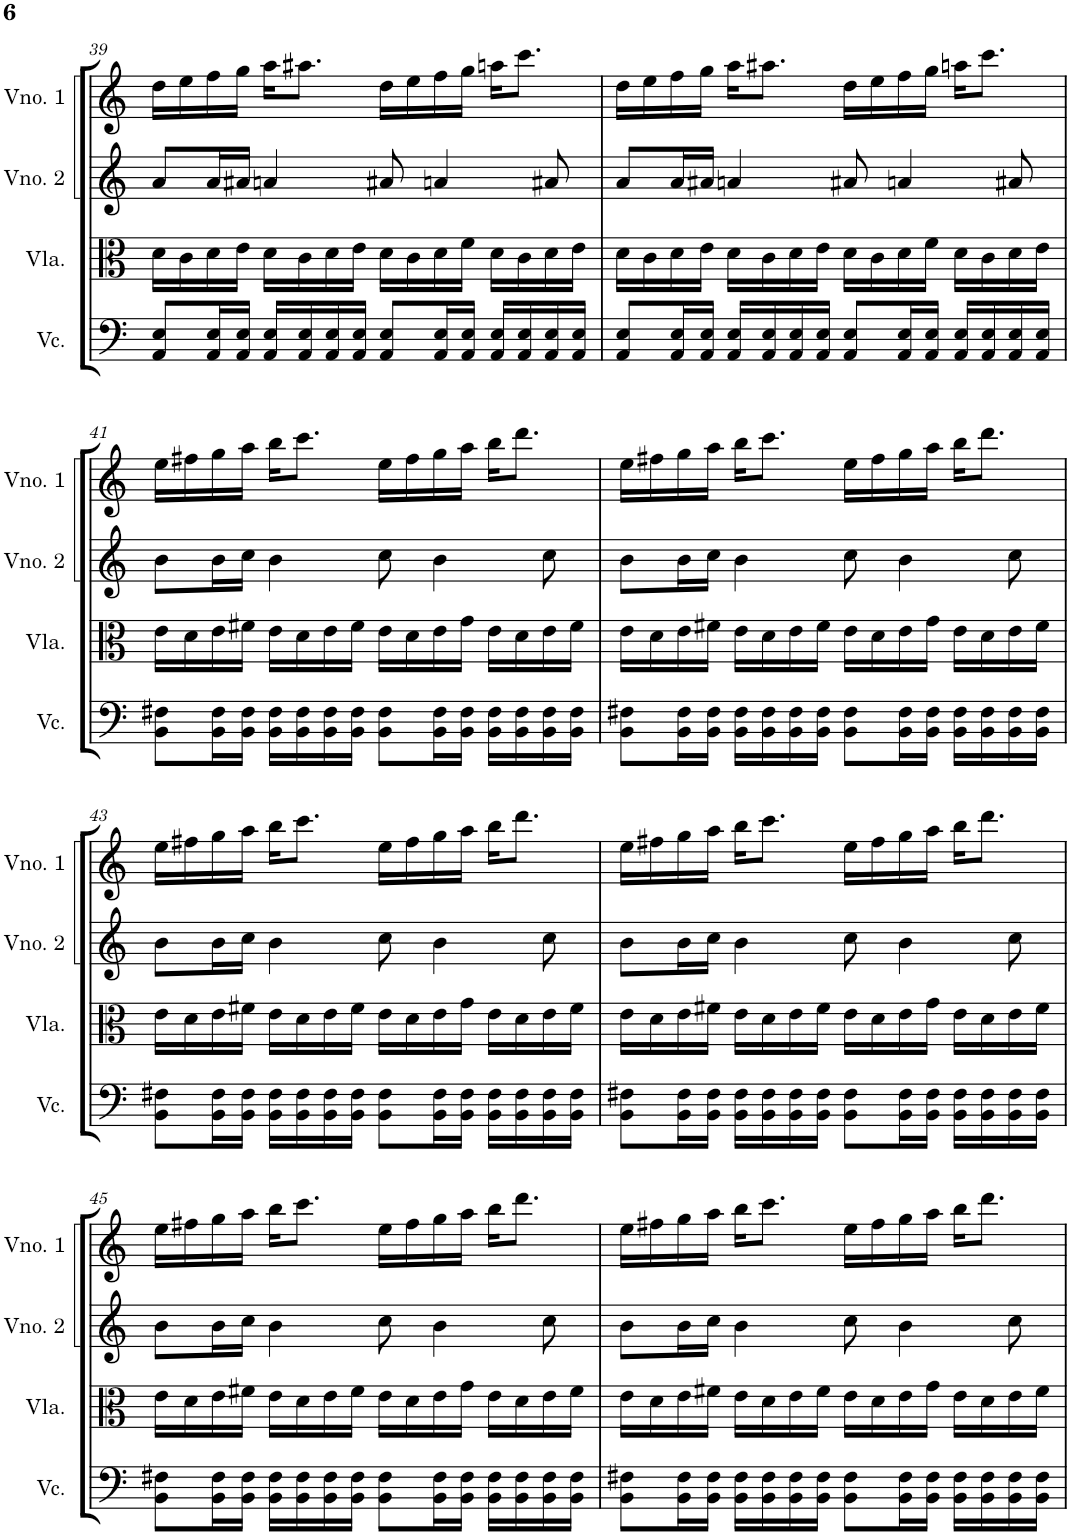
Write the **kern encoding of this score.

**kern	**kern	**kern	**kern
*part4	*part3	*part2	*part1
*staff4	*staff3	*staff2	*staff1
*I"Violoncelo	*I"Viola	*I"Violino 2	*I"Violino 1
*I'Vc.	*I'Vla.	*I'Vno. 2	*I'Vno. 1
!!LO:PB:g=z
*clefF4	*clefC3	*clefG2	*clefG2
*k[]	*k[]	*k[]	*k[]
*M4/4	*M4/4	*M4/4	*M4/4
=39	=39	=39	=39
8AA/ 8E/L	16d\LL	8a/L	16dd\LL
.	16c\	.	16ee\
16AA/ 16E/L	16d\	16a/L	16ff\
16AA/ 16E/JJ	16e\JJ	16a#X/JJ	16gg\JJ
16AA/ 16E/LL	16d\LL	4an/	16aa\KL
16AA/ 16E/	16c\	.	8.aa#X\J
16AA/ 16E/	16d\	.	.
16AA/ 16E/JJ	16e\JJ	.	.
8AA/ 8E/L	16d\LL	8a#X/	16dd\LL
.	16c\	.	16ee\
16AA/ 16E/L	16d\	4an/	16ff\
16AA/ 16E/JJ	16f\JJ	.	16gg\JJ
16AA/ 16E/LL	16d\LL	.	16aan\KL
16AA/ 16E/	16c\	.	8.ccc\J
16AA/ 16E/	16d\	8a#X/	.
16AA/ 16E/JJ	16e\JJ	.	.
=40	=40	=40	=40
8AA/ 8E/L	16d\LL	8a/L	16dd\LL
.	16c\	.	16ee\
16AA/ 16E/L	16d\	16a/L	16ff\
16AA/ 16E/JJ	16e\JJ	16a#X/JJ	16gg\JJ
16AA/ 16E/LL	16d\LL	4an/	16aa\KL
16AA/ 16E/	16c\	.	8.aa#X\J
16AA/ 16E/	16d\	.	.
16AA/ 16E/JJ	16e\JJ	.	.
8AA/ 8E/L	16d\LL	8a#X/	16dd\LL
.	16c\	.	16ee\
16AA/ 16E/L	16d\	4an/	16ff\
16AA/ 16E/JJ	16f\JJ	.	16gg\JJ
16AA/ 16E/LL	16d\LL	.	16aan\KL
16AA/ 16E/	16c\	.	8.ccc\J
16AA/ 16E/	16d\	8a#X/	.
16AA/ 16E/JJ	16e\JJ	.	.
!!LO:LB:g=z
=41	=41	=41	=41
8BB\ 8F#X\L	16e\LL	8b\L	16ee\LL
.	16d\	.	16ff#X\
16BB\ 16F#\L	16e\	16b\L	16gg\
16BB\ 16F#\JJ	16f#X\JJ	16cc\JJ	16aa\JJ
16BB\ 16F#\LL	16e\LL	4b\	16bb\KL
16BB\ 16F#\	16d\	.	8.ccc\J
16BB\ 16F#\	16e\	.	.
16BB\ 16F#\JJ	16f#\JJ	.	.
8BB\ 8F#\L	16e\LL	8cc\	16ee\LL
.	16d\	.	16ff#\
16BB\ 16F#\L	16e\	4b\	16gg\
16BB\ 16F#\JJ	16g\JJ	.	16aa\JJ
16BB\ 16F#\LL	16e\LL	.	16bb\KL
16BB\ 16F#\	16d\	.	8.ddd\J
16BB\ 16F#\	16e\	8cc\	.
16BB\ 16F#\JJ	16f#\JJ	.	.
=42	=42	=42	=42
8BB\ 8F#X\L	16e\LL	8b\L	16ee\LL
.	16d\	.	16ff#X\
16BB\ 16F#\L	16e\	16b\L	16gg\
16BB\ 16F#\JJ	16f#X\JJ	16cc\JJ	16aa\JJ
16BB\ 16F#\LL	16e\LL	4b\	16bb\KL
16BB\ 16F#\	16d\	.	8.ccc\J
16BB\ 16F#\	16e\	.	.
16BB\ 16F#\JJ	16f#\JJ	.	.
8BB\ 8F#\L	16e\LL	8cc\	16ee\LL
.	16d\	.	16ff#\
16BB\ 16F#\L	16e\	4b\	16gg\
16BB\ 16F#\JJ	16g\JJ	.	16aa\JJ
16BB\ 16F#\LL	16e\LL	.	16bb\KL
16BB\ 16F#\	16d\	.	8.ddd\J
16BB\ 16F#\	16e\	8cc\	.
16BB\ 16F#\JJ	16f#\JJ	.	.
!!LO:LB:g=z
=43	=43	=43	=43
8BB\ 8F#X\L	16e\LL	8b\L	16ee\LL
.	16d\	.	16ff#X\
16BB\ 16F#\L	16e\	16b\L	16gg\
16BB\ 16F#\JJ	16f#X\JJ	16cc\JJ	16aa\JJ
16BB\ 16F#\LL	16e\LL	4b\	16bb\KL
16BB\ 16F#\	16d\	.	8.ccc\J
16BB\ 16F#\	16e\	.	.
16BB\ 16F#\JJ	16f#\JJ	.	.
8BB\ 8F#\L	16e\LL	8cc\	16ee\LL
.	16d\	.	16ff#\
16BB\ 16F#\L	16e\	4b\	16gg\
16BB\ 16F#\JJ	16g\JJ	.	16aa\JJ
16BB\ 16F#\LL	16e\LL	.	16bb\KL
16BB\ 16F#\	16d\	.	8.ddd\J
16BB\ 16F#\	16e\	8cc\	.
16BB\ 16F#\JJ	16f#\JJ	.	.
=44	=44	=44	=44
8BB\ 8F#X\L	16e\LL	8b\L	16ee\LL
.	16d\	.	16ff#X\
16BB\ 16F#\L	16e\	16b\L	16gg\
16BB\ 16F#\JJ	16f#X\JJ	16cc\JJ	16aa\JJ
16BB\ 16F#\LL	16e\LL	4b\	16bb\KL
16BB\ 16F#\	16d\	.	8.ccc\J
16BB\ 16F#\	16e\	.	.
16BB\ 16F#\JJ	16f#\JJ	.	.
8BB\ 8F#\L	16e\LL	8cc\	16ee\LL
.	16d\	.	16ff#\
16BB\ 16F#\L	16e\	4b\	16gg\
16BB\ 16F#\JJ	16g\JJ	.	16aa\JJ
16BB\ 16F#\LL	16e\LL	.	16bb\KL
16BB\ 16F#\	16d\	.	8.ddd\J
16BB\ 16F#\	16e\	8cc\	.
16BB\ 16F#\JJ	16f#\JJ	.	.
!!LO:LB:g=z
=45	=45	=45	=45
8BB\ 8F#X\L	16e\LL	8b\L	16ee\LL
.	16d\	.	16ff#X\
16BB\ 16F#\L	16e\	16b\L	16gg\
16BB\ 16F#\JJ	16f#X\JJ	16cc\JJ	16aa\JJ
16BB\ 16F#\LL	16e\LL	4b\	16bb\KL
16BB\ 16F#\	16d\	.	8.ccc\J
16BB\ 16F#\	16e\	.	.
16BB\ 16F#\JJ	16f#\JJ	.	.
8BB\ 8F#\L	16e\LL	8cc\	16ee\LL
.	16d\	.	16ff#\
16BB\ 16F#\L	16e\	4b\	16gg\
16BB\ 16F#\JJ	16g\JJ	.	16aa\JJ
16BB\ 16F#\LL	16e\LL	.	16bb\KL
16BB\ 16F#\	16d\	.	8.ddd\J
16BB\ 16F#\	16e\	8cc\	.
16BB\ 16F#\JJ	16f#\JJ	.	.
=46	=46	=46	=46
8BB\ 8F#X\L	16e\LL	8b\L	16ee\LL
.	16d\	.	16ff#X\
16BB\ 16F#\L	16e\	16b\L	16gg\
16BB\ 16F#\JJ	16f#X\JJ	16cc\JJ	16aa\JJ
16BB\ 16F#\LL	16e\LL	4b\	16bb\KL
16BB\ 16F#\	16d\	.	8.ccc\J
16BB\ 16F#\	16e\	.	.
16BB\ 16F#\JJ	16f#\JJ	.	.
8BB\ 8F#\L	16e\LL	8cc\	16ee\LL
.	16d\	.	16ff#\
16BB\ 16F#\L	16e\	4b\	16gg\
16BB\ 16F#\JJ	16g\JJ	.	16aa\JJ
16BB\ 16F#\LL	16e\LL	.	16bb\KL
16BB\ 16F#\	16d\	.	8.ddd\J
16BB\ 16F#\	16e\	8cc\	.
16BB\ 16F#\JJ	16f#\JJ	.	.
=	=	=	=
*-	*-	*-	*-
